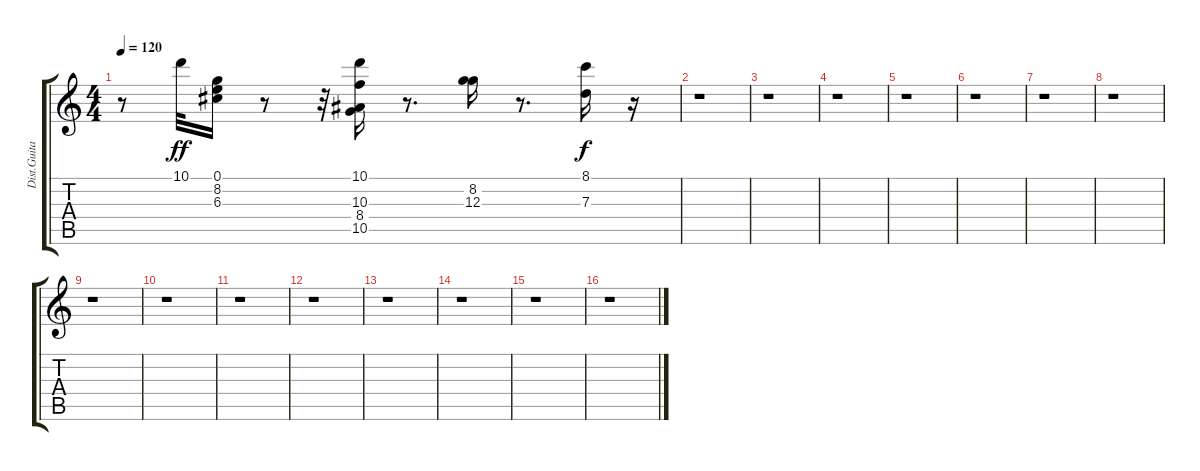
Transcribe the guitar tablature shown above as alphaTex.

\track ("Dist.Guita" "Dist.Guita") {instrument guitarharmonics}
\staff {score tabs}
\tuning (E4 B3 G3 D3 A2 E2) {hide}
\ts (4 4)
\tempo 120
\clef g2
\ks c
r.8{dy ff} 10.1.32 (0.1 8.2 6.3).16 r.8 r.32 (10.1 10.3 8.4 10.5).16 r.8{d} (8.2 12.3).16 r.8{d} (8.1 7.3).16{dy f} r.16 |
r.1 |
r.1 |
r.1 |
r.1 |
r.1 |
r.1 |
r.1 |
r.1 |
r.1 |
r.1 |
r.1 |
r.1 |
r.1 |
r.1 |
r.1
